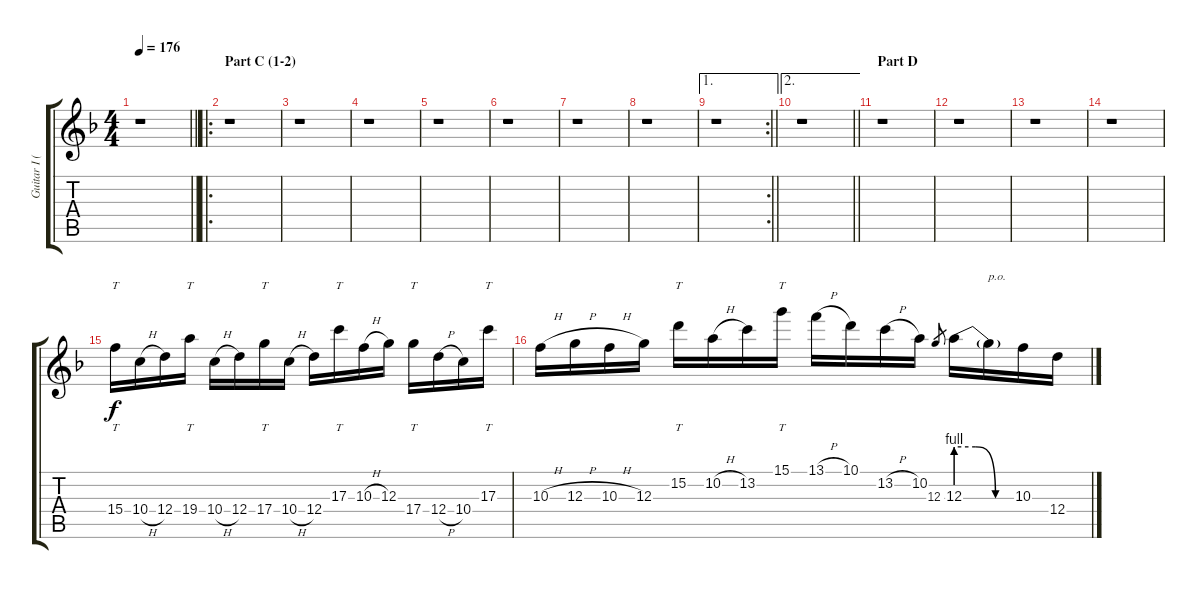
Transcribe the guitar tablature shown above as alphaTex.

\track ("Guitar I (Daita)" "Guitar I (") {instrument distortionguitar}
\staff {score tabs}
\tuning (E4 B3 G3 D3 A2 D2) {hide}
\ts (4 4)
\tempo 176
\clef g2
\barLineRight lightlight
\ks f
r.1{dy f} |
\ro
\section ("" "Part C (1-2)")
r.1 |
r.1 |
r.1 |
r.1 |
r.1 |
r.1 |
r.1 |
\ae 1
\rc 2
\barLineRight lightlight
r.1 |
\ae 2
\barLineRight lightlight
r.1 |
\section ("" "Part D")
r.1 |
r.1 |
r.1 |
r.1 |
15.4.16{tt} 10.4{h}.16 12.4.16 19.4.16{tt} 10.4{h}.16 12.4.16 17.4.16{tt} 10.4{h}.16 12.4.16 17.3.16{tt} 10.3{h}.16 12.3.16 17.4.16{tt} 12.4{h}.16 10.4.16 17.3.16{tt} |
10.3{h}.16 12.3{h}.16 10.3{h}.16 12.3.16 15.2.16{tt} 10.2{h}.16 13.2.16 15.1.16{tt} 13.1{h}.16 10.1.16 13.2{h}.16 10.2.16 12.3.8{gr} 12.3{be (custom 0 4 20 4 40 0 60 0)}.16 12.3{t}.16{txt "p.o."} 10.3.16 12.4.16
